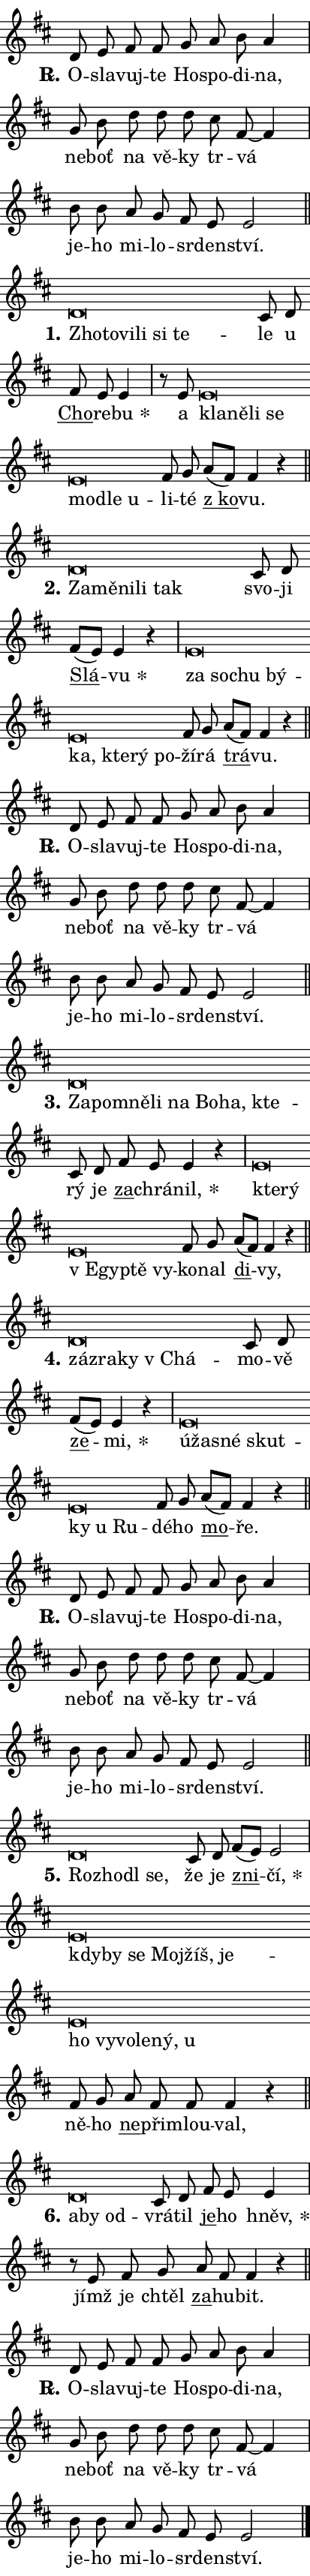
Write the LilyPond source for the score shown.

\version "2.22.1"
\header { tagline = "" }
\paper {
  indent = 0\cm
  top-margin = 0\cm
  right-margin = 0\cm
  bottom-margin = 0\cm
  left-margin = 0\cm
  paper-width = 7\cm
  page-breaking = #ly:one-page-breaking
  system-system-spacing.basic-distance = #11
  score-system-spacing.basic-distance = #11
  ragged-last = ##f
}


%% Author: Thomas Morley
%% https://lists.gnu.org/archive/html/lilypond-user/2020-05/msg00002.html
#(define (line-position grob)
"Returns position of @var[grob} in current system:
   @code{'start}, if at first time-step
   @code{'end}, if at last time-step
   @code{'middle} otherwise
"
  (let* ((col (ly:item-get-column grob))
         (ln (ly:grob-object col 'left-neighbor))
         (rn (ly:grob-object col 'right-neighbor))
         (col-to-check-left (if (ly:grob? ln) ln col))
         (col-to-check-right (if (ly:grob? rn) rn col))
         (break-dir-left
           (and
             (ly:grob-property col-to-check-left 'non-musical #f)
             (ly:item-break-dir col-to-check-left)))
         (break-dir-right
           (and
             (ly:grob-property col-to-check-right 'non-musical #f)
             (ly:item-break-dir col-to-check-right))))
        (cond ((eqv? 1 break-dir-left) 'start)
              ((eqv? -1 break-dir-right) 'end)
              (else 'middle))))

#(define (tranparent-at-line-position vctor)
  (lambda (grob)
  "Relying on @code{line-position} select the relevant enry from @var{vctor}.
Used to determine transparency,"
    (case (line-position grob)
      ((end) (not (vector-ref vctor 0)))
      ((middle) (not (vector-ref vctor 1)))
      ((start) (not (vector-ref vctor 2))))))

noteHeadBreakVisibility =
#(define-music-function (break-visibility)(vector?)
"Makes @code{NoteHead}s transparent relying on @var{break-visibility}"
#{
  \override NoteHead.transparent =
    #(tranparent-at-line-position break-visibility)
#})

#(define delete-ledgers-for-transparent-note-heads
  (lambda (grob)
    "Reads whether a @code{NoteHead} is transparent.
If so this @code{NoteHead} is removed from @code{'note-heads} from
@var{grob}, which is supposed to be @code{LedgerLineSpanner}.
As a result ledgers are not printed for this @code{NoteHead}"
    (let* ((nhds-array (ly:grob-object grob 'note-heads))
           (nhds-list
             (if (ly:grob-array? nhds-array)
                 (ly:grob-array->list nhds-array)
                 '()))
           ;; Relies on the transparent-property being done before
           ;; Staff.LedgerLineSpanner.after-line-breaking is executed.
           ;; This is fragile ...
           (to-keep
             (remove
               (lambda (nhd)
                 (ly:grob-property nhd 'transparent #f))
               nhds-list)))
      ;; TODO find a better method to iterate over grob-arrays, similiar
      ;; to filter/remove etc for lists
      ;; For now rebuilt from scratch
      (set! (ly:grob-object grob 'note-heads)  '())
      (for-each
        (lambda (nhd)
          (ly:pointer-group-interface::add-grob grob 'note-heads nhd))
        to-keep))))

hideNotes = {
  \noteHeadBreakVisibility #begin-of-line-visible
}
unHideNotes = {
  \noteHeadBreakVisibility #all-visible
}

% work-around for resetting accidentals
% https://lilypond.org/doc/v2.23/Documentation/notation/displaying-rhythms#unmetered-music
cadenzaMeasure = {
  \cadenzaOff
  \partial 1024 s1024
  \cadenzaOn
}

#(define-markup-command (accent layout props text) (markup?)
  "Underline accented syllable"
  (interpret-markup layout props
    #{\markup \override #'(offset . 4.3) \underline { #text }#}))

responsum = \markup \concat {
  "R" \hspace #-1.05 \path #0.1 #'((moveto 0 0.07) (lineto 0.9 0.8)) \hspace #0.05 "."
}

\layout {
    \context {
        \Staff
        \remove "Time_signature_engraver"
        \override LedgerLineSpanner.after-line-breaking = #delete-ledgers-for-transparent-note-heads
    }
    \context {
        \Voice {
            \override NoteHead.output-attributes = #'((class . "notehead"))
            \override Hairpin.height = #0.55
        }
    }
    \context {
        \Lyrics {
            \override StanzaNumber.output-attributes = #'((class . "stanzanumber"))
            \override LyricSpace.minimum-distance = #0.9
            \override LyricText.font-name = #"TeX Gyre Schola"
            \override LyricText.font-size = 1
            \override StanzaNumber.font-name = #"TeX Gyre Schola Bold"
            \override StanzaNumber.font-size = 1
        }
    }
}

% magnetic-lyrics.ily
%
%   written by
%     Jean Abou Samra <jean@abou-samra.fr>
%     Werner Lemberg <wl@gnu.org>
%
%   adapted by
%     Jiri Hon <jiri.hon@gmail.com>
%
% Version 2022-Apr-15

% https://www.mail-archive.com/lilypond-user@gnu.org/msg149350.html

#(define (Left_hyphen_pointer_engraver context)
   "Collect syllable-hyphen-syllable occurrences in lyrics and store
them in properties.  This engraver only looks to the left.  For
example, if the lyrics input is @code{foo -- bar}, it does the
following.

@itemize @bullet
@item
Set the @code{text} property of the @code{LyricHyphen} grob between
@q{foo} and @q{bar} to @code{foo}.

@item
Set the @code{left-hyphen} property of the @code{LyricText} grob with
text @q{foo} to the @code{LyricHyphen} grob between @q{foo} and
@q{bar}.
@end itemize

Use this auxiliary engraver in combination with the
@code{lyric-@/text::@/apply-@/magnetic-@/offset!} hook."
   (let ((hyphen #f)
         (text #f))
     (make-engraver
      (acknowledgers
       ((lyric-syllable-interface engraver grob source-engraver)
        (set! text grob)))
      (end-acknowledgers
       ((lyric-hyphen-interface engraver grob source-engraver)
        ;(when (not (grob::has-interface grob 'lyric-space-interface))
          (set! hyphen grob)));)
      ((stop-translation-timestep engraver)
       (when (and text hyphen)
         (ly:grob-set-object! text 'left-hyphen hyphen))
       (set! text #f)
       (set! hyphen #f)))))

#(define (lyric-text::apply-magnetic-offset! grob)
   "If the space between two syllables is less than the value in
property @code{LyricText@/.details@/.squash-threshold}, move the right
syllable to the left so that it gets concatenated with the left
syllable.

Use this function as a hook for
@code{LyricText@/.after-@/line-@/breaking} if the
@code{Left_@/hyphen_@/pointer_@/engraver} is active."
   (let ((hyphen (ly:grob-object grob 'left-hyphen #f)))
     (when hyphen
       (let ((left-text (ly:spanner-bound hyphen LEFT)))
         (when (grob::has-interface left-text 'lyric-syllable-interface)
           (let* ((common (ly:grob-common-refpoint grob left-text X))
                  (this-x-ext (ly:grob-extent grob common X))
                  (left-x-ext
                   (begin
                     ;; Trigger magnetism for left-text.
                     (ly:grob-property left-text 'after-line-breaking)
                     (ly:grob-extent left-text common X)))
                  ;; `delta` is the gap width between two syllables.
                  (delta (- (interval-start this-x-ext)
                            (interval-end left-x-ext)))
                  (details (ly:grob-property grob 'details))
                  (threshold (assoc-get 'squash-threshold details 0.2)))
             (when (< delta threshold)
               (let* (;; We have to manipulate the input text so that
                      ;; ligatures crossing syllable boundaries are not
                      ;; disabled.  For languages based on the Latin
                      ;; script this is essentially a beautification.
                      ;; However, for non-Western scripts it can be a
                      ;; necessity.
                      (lt (ly:grob-property left-text 'text))
                      (rt (ly:grob-property grob 'text))
                      (is-space (grob::has-interface hyphen 'lyric-space-interface))
                      (space (if is-space " " ""))
                      (space-markup (grob-interpret-markup grob " "))
                      (space-size (interval-length (ly:stencil-extent space-markup X)))
                      (extra-delta (if is-space space-size 0))
                      ;; Append new syllable.
                      (ltrt-space (if (and (string? lt) (string? rt))
                                (string-append lt space rt)
                                (make-concat-markup (list lt space rt))))
                      ;; Right-align `ltrt` to the right side.
                      (ltrt-space-markup (grob-interpret-markup
                               grob
                               (make-translate-markup
                                (cons (interval-length this-x-ext) 0)
                                (make-right-align-markup ltrt-space)))))
                 (begin
                   ;; Don't print `left-text`.
                   (ly:grob-set-property! left-text 'stencil #f)
                   ;; Set text and stencil (which holds all collected
                   ;; syllables so far) and shift it to the left.
                   (ly:grob-set-property! grob 'text ltrt-space)
                   (ly:grob-set-property! grob 'stencil ltrt-space-markup)
                   (ly:grob-translate-axis! grob (- (- delta extra-delta)) X))))))))))


#(define (lyric-hyphen::displace-bounds-first grob)
   ;; Make very sure this callback isn't triggered too early.
   (let ((left (ly:spanner-bound grob LEFT))
         (right (ly:spanner-bound grob RIGHT)))
     (ly:grob-property left 'after-line-breaking)
     (ly:grob-property right 'after-line-breaking)
     (ly:lyric-hyphen::print grob)))

squashThreshold = #0.4

\layout {
  \context {
    \Lyrics
    \consists #Left_hyphen_pointer_engraver
    \override LyricText.after-line-breaking =
      #lyric-text::apply-magnetic-offset!
    \override LyricHyphen.stencil = #lyric-hyphen::displace-bounds-first
    \override LyricText.details.squash-threshold = \squashThreshold
    \override LyricHyphen.minimum-distance = 0
    \override LyricHyphen.minimum-length = \squashThreshold
  }
}

squash = \override LyricText.details.squash-threshold = 9999
unSquash = \override LyricText.details.squash-threshold = \squashThreshold

left = \override LyricText.self-alignment-X = #LEFT
unLeft = \revert LyricText.self-alignment-X

starOffset = #(lambda (grob) 
                (let ((x_offset (ly:self-alignment-interface::aligned-on-x-parent grob)))
                  (if (= x_offset 0) 0 (+ x_offset 1.2))))

star = #(define-music-function (syllable)(string?)
"Append star separator at the end of a syllable"
#{
  \once \override LyricText.X-offset = #starOffset
  \lyricmode { \markup {
    #syllable
    \override #'((font-name . "TeX Gyre Schola Bold")) \hspace #0.2 \lower #0.65 \larger "*"
  } }
#})

starAccent = #(define-music-function (syllable)(string?)
"Append star separator at the end of a syllable and make accent"
#{
  \once \override LyricText.X-offset = #starOffset
  \lyricmode { \markup {
    \accent #syllable
    \override #'((font-name . "TeX Gyre Schola Bold")) \hspace #0.2 \lower #0.65 \larger "*"
  } }
#})

breath = #(define-music-function (syllable)(string?)
"Append breathing indicator at the end of a syllable"
#{
  \lyricmode { \markup { #syllable "+" } }
#})

optionalBreath = #(define-music-function (syllable)(string?)
"Append optional breathing indicator at the end of a syllable"
#{
  \lyricmode { \markup { #syllable "(+)" } }
#})


\score {
    <<
        \new Voice = "melody" { \cadenzaOn \key d \major \relative { d'8 e fis fis g a b a4 \cadenzaMeasure \bar "|" g8 b d d d \bar "" cis fis,~ fis4 \cadenzaMeasure \bar "|" b8 b a g fis e e2 \cadenzaMeasure \bar "||" \break }
\relative { d'\breve*1/16 \hideNotes \breve*1/16 \bar "" \breve*1/16 \bar "" \breve*1/16 \bar "" \breve*1/16 \breve*1/16 \bar "" \unHideNotes cis8 d \bar "" fis e e4 \cadenzaMeasure \bar "|" r8 e8 e\breve*1/16 \hideNotes \breve*1/16 \bar "" \breve*1/16 \bar "" \breve*1/16 \bar "" \breve*1/16 \bar "" \breve*1/16 \breve*1/16 \bar "" \unHideNotes fis8 g \bar "" a[( fis)] fis4 r \cadenzaMeasure \bar "||" \break }
\relative { d'\breve*1/16 \hideNotes \breve*1/16 \bar "" \breve*1/16 \bar "" \breve*1/16 \breve*1/16 \bar "" \unHideNotes cis8 d \bar "" fis[( e)] e4 r \cadenzaMeasure \bar "|" e\breve*1/16 \hideNotes \breve*1/16 \bar "" \breve*1/16 \bar "" \breve*1/16 \bar "" \breve*1/16 \bar "" \breve*1/16 \bar "" \breve*1/16 \breve*1/16 \bar "" \unHideNotes fis8 g \bar "" a[( fis)] fis4 r \cadenzaMeasure \bar "||" \break }
\relative { d'8 e fis fis g a b a4 \cadenzaMeasure \bar "|" g8 b d d d \bar "" cis fis,~ fis4 \cadenzaMeasure \bar "|" b8 b a g fis e e2 \cadenzaMeasure \bar "||" \break }
\relative { d'\breve*1/16 \hideNotes \breve*1/16 \bar "" \breve*1/16 \bar "" \breve*1/16 \bar "" \breve*1/16 \bar "" \breve*1/16 \bar "" \breve*1/16 \breve*1/16 \bar "" \unHideNotes cis8 d \bar "" fis e e4 r \cadenzaMeasure \bar "|" e\breve*1/16 \hideNotes \breve*1/16 \bar "" \breve*1/16 \bar "" \breve*1/16 \bar "" \breve*1/16 \breve*1/16 \bar "" \unHideNotes fis8 g \bar "" a[( fis)] fis4 r \cadenzaMeasure \bar "||" \break }
\relative { d'\breve*1/16 \hideNotes \breve*1/16 \bar "" \breve*1/16 \breve*1/16 \bar "" \unHideNotes cis8 d \bar "" fis[( e)] e4 r \cadenzaMeasure \bar "|" e\breve*1/16 \hideNotes \breve*1/16 \bar "" \breve*1/16 \bar "" \breve*1/16 \bar "" \breve*1/16 \bar "" \breve*1/16 \breve*1/16 \bar "" \unHideNotes fis8 g \bar "" a[( fis)] fis4 r \cadenzaMeasure \bar "||" \break }
\relative { d'8 e fis fis g a b a4 \cadenzaMeasure \bar "|" g8 b d d d \bar "" cis fis,~ fis4 \cadenzaMeasure \bar "|" b8 b a g fis e e2 \cadenzaMeasure \bar "||" \break }
\relative { d'\breve*1/16 \hideNotes \breve*1/16 \bar "" \breve*1/16 \breve*1/16 \bar "" \unHideNotes cis8 d \bar "" fis[( e)] e2 \cadenzaMeasure \bar "|" e\breve*1/16 \hideNotes \breve*1/16 \bar "" \breve*1/16 \bar "" \breve*1/16 \bar "" \breve*1/16 \bar "" \breve*1/16 \bar "" \breve*1/16 \bar "" \breve*1/16 \bar "" \breve*1/16 \bar "" \breve*1/16 \bar "" \breve*1/16 \breve*1/16 \bar "" \unHideNotes fis8 g \bar "" a fis fis fis4 r \cadenzaMeasure \bar "||" \break }
\relative { d'\breve*1/16 \hideNotes \breve*1/16 \breve*1/16 \bar "" \unHideNotes cis8 d \bar "" fis e e4 \cadenzaMeasure \bar "|" r8 e8 fis8 g \bar "" a fis fis4 r \cadenzaMeasure \bar "||" \break }
\relative { d'8 e fis fis g a b a4 \cadenzaMeasure \bar "|" g8 b d d d \bar "" cis fis,~ fis4 \cadenzaMeasure \bar "|" b8 b a g fis e e2 \cadenzaMeasure \bar "||" \break } \bar "|." }
        \new Lyrics \lyricsto "melody" { \lyricmode { \set stanza = \responsum
O -- sla -- vuj -- te Ho -- spo -- di -- na, ne -- boť na vě -- ky tr -- vá je -- ho mi -- lo -- sr -- den -- ství.
\set stanza = "1."
\left Zho -- \squash to -- vi -- li si te -- \unLeft \unSquash le u \markup \accent Cho -- re -- \star bu a \left kla -- \squash ně -- li se mod -- le u -- \unLeft \unSquash li -- té \markup \accent "z ko" -- vu.
\set stanza = "2."
\left Za -- \squash mě -- ni -- li tak \unLeft \unSquash svo -- ji \markup \accent Slá -- \star vu \left za \squash so -- chu bý -- ka, kte -- rý po -- \unLeft \unSquash ží -- rá \markup \accent trá -- vu.
\set stanza = \responsum
O -- sla -- vuj -- te Ho -- spo -- di -- na, ne -- boť na vě -- ky tr -- vá je -- ho mi -- lo -- sr -- den -- ství.
\set stanza = "3."
\left Za -- \squash po -- mně -- li na Bo -- ha, kte -- \unLeft \unSquash rý je \markup \accent za -- chrá -- \star nil, \left kte -- \squash rý "v E" -- gyp -- tě vy -- \unLeft \unSquash ko -- nal \markup \accent di -- vy,
\set stanza = "4."
\left zá -- \squash zra -- ky "v Chá" -- \unLeft \unSquash mo -- vě \markup \accent ze -- \star mi, \left ú -- \squash ža -- sné skut -- ky u Ru -- \unLeft \unSquash dé -- ho \markup \accent mo -- ře.
\set stanza = \responsum
O -- sla -- vuj -- te Ho -- spo -- di -- na, ne -- boť na vě -- ky tr -- vá je -- ho mi -- lo -- sr -- den -- ství.
\set stanza = "5."
\left Roz -- \squash ho -- dl se, \unLeft \unSquash že je \markup \accent zni -- \star čí, \left kdy -- \squash by se Moj -- žíš, je -- ho vy -- vo -- le -- ný, u \unLeft \unSquash ně -- ho \markup \accent ne -- při -- mlou -- val,
\set stanza = "6."
\left a -- \squash by od -- \unLeft \unSquash vrá -- til \markup \accent je -- ho \star hněv, jímž je chtěl \markup \accent za -- hu -- bit.
\set stanza = \responsum
O -- sla -- vuj -- te Ho -- spo -- di -- na, ne -- boť na vě -- ky tr -- vá je -- ho mi -- lo -- sr -- den -- ství. } }
    >>
    \layout {}
}
